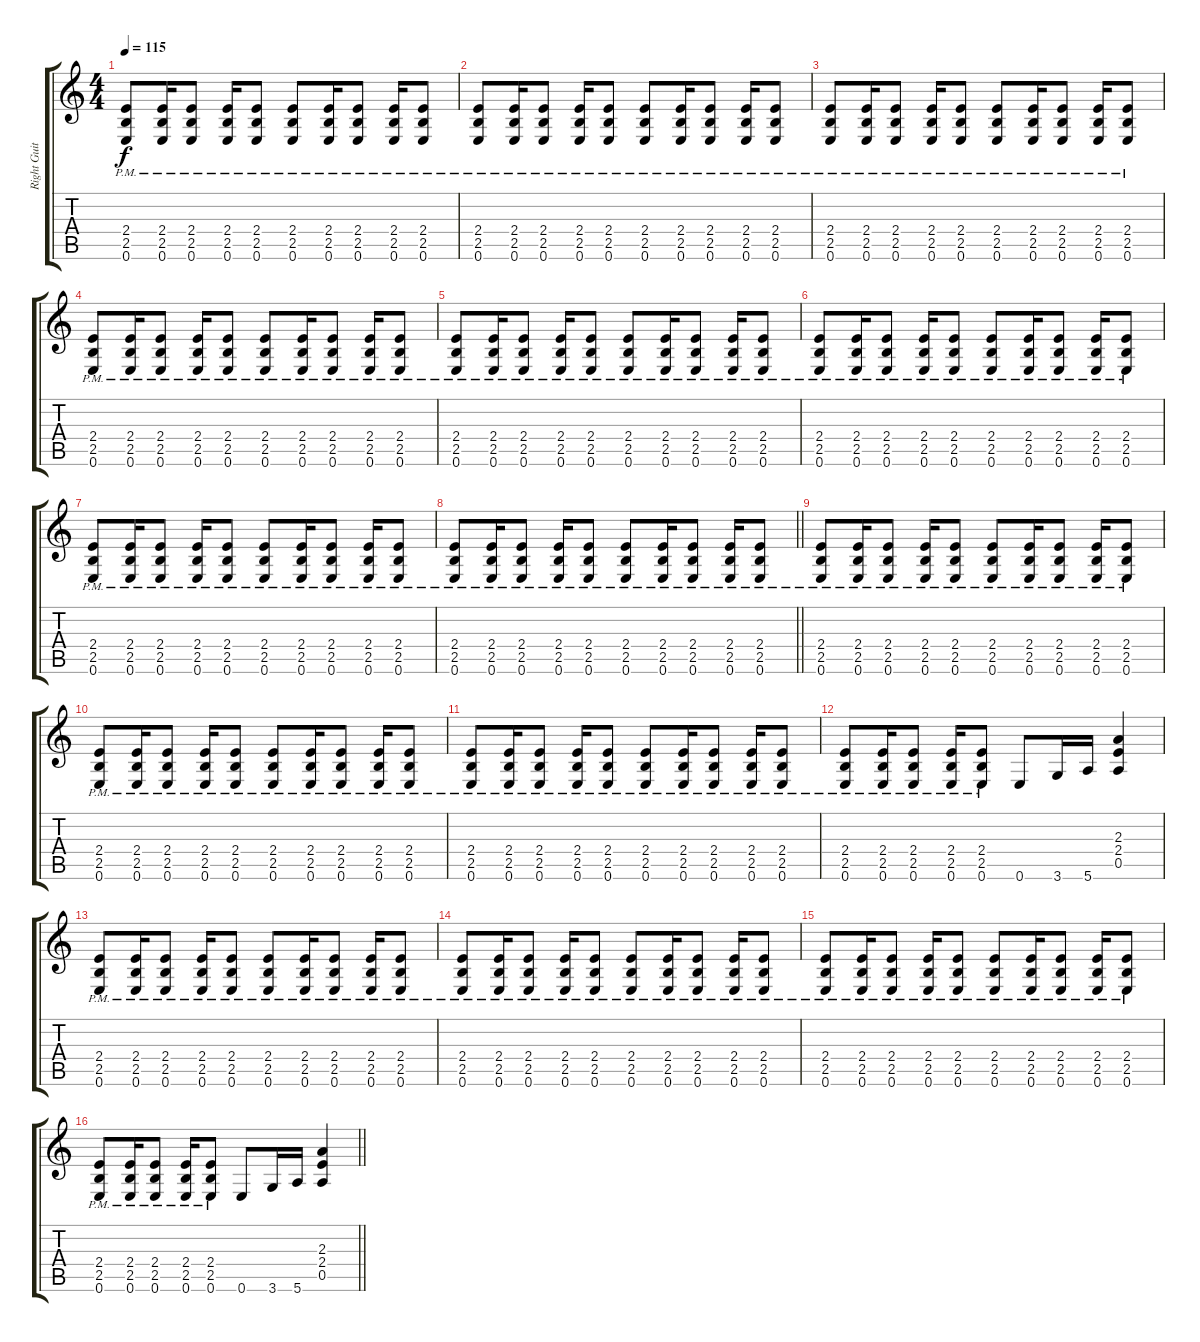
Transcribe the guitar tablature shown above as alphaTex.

\track ("Right Guitar" "Right Guit") {instrument distortionguitar}
\staff {score tabs}
\tuning (E4 B3 G3 D3 A2 E2) {hide}
\ts (4 4)
\section ("" "")
\tempo 115
\clef g2
\ks c
(2.4{pm} 2.5{pm} 0.6{pm}).8{dy f instrument distortionguitar} (2.4{pm} 2.5{pm} 0.6{pm}).16 (2.4{pm} 2.5{pm} 0.6{pm}).8 (2.4{pm} 2.5{pm} 0.6{pm}).16 (2.4{pm} 2.5{pm} 0.6{pm}).8 (2.4{pm} 2.5{pm} 0.6{pm}).8 (2.4{pm} 2.5{pm} 0.6{pm}).16 (2.4{pm} 2.5{pm} 0.6{pm}).8 (2.4{pm} 2.5{pm} 0.6{pm}).16 (2.4{pm} 2.5{pm} 0.6{pm}).8 |
(2.4{pm} 2.5{pm} 0.6{pm}).8 (2.4{pm} 2.5{pm} 0.6{pm}).16 (2.4{pm} 2.5{pm} 0.6{pm}).8 (2.4{pm} 2.5{pm} 0.6{pm}).16 (2.4{pm} 2.5{pm} 0.6{pm}).8 (2.4{pm} 2.5{pm} 0.6{pm}).8 (2.4{pm} 2.5{pm} 0.6{pm}).16 (2.4{pm} 2.5{pm} 0.6{pm}).8 (2.4{pm} 2.5{pm} 0.6{pm}).16 (2.4{pm} 2.5{pm} 0.6{pm}).8 |
(2.4{pm} 2.5{pm} 0.6{pm}).8 (2.4{pm} 2.5{pm} 0.6{pm}).16 (2.4{pm} 2.5{pm} 0.6{pm}).8 (2.4{pm} 2.5{pm} 0.6{pm}).16 (2.4{pm} 2.5{pm} 0.6{pm}).8 (2.4{pm} 2.5{pm} 0.6{pm}).8 (2.4{pm} 2.5{pm} 0.6{pm}).16 (2.4{pm} 2.5{pm} 0.6{pm}).8 (2.4{pm} 2.5{pm} 0.6{pm}).16 (2.4{pm} 2.5{pm} 0.6{pm}).8 |
(2.4{pm} 2.5{pm} 0.6{pm}).8 (2.4{pm} 2.5{pm} 0.6{pm}).16 (2.4{pm} 2.5{pm} 0.6{pm}).8 (2.4{pm} 2.5{pm} 0.6{pm}).16 (2.4{pm} 2.5{pm} 0.6{pm}).8 (2.4{pm} 2.5{pm} 0.6{pm}).8 (2.4{pm} 2.5{pm} 0.6{pm}).16 (2.4{pm} 2.5{pm} 0.6{pm}).8 (2.4{pm} 2.5{pm} 0.6{pm}).16 (2.4{pm} 2.5{pm} 0.6{pm}).8 |
(2.4{pm} 2.5{pm} 0.6{pm}).8 (2.4{pm} 2.5{pm} 0.6{pm}).16 (2.4{pm} 2.5{pm} 0.6{pm}).8 (2.4{pm} 2.5{pm} 0.6{pm}).16 (2.4{pm} 2.5{pm} 0.6{pm}).8 (2.4{pm} 2.5{pm} 0.6{pm}).8 (2.4{pm} 2.5{pm} 0.6{pm}).16 (2.4{pm} 2.5{pm} 0.6{pm}).8 (2.4{pm} 2.5{pm} 0.6{pm}).16 (2.4{pm} 2.5{pm} 0.6{pm}).8 |
(2.4{pm} 2.5{pm} 0.6{pm}).8 (2.4{pm} 2.5{pm} 0.6{pm}).16 (2.4{pm} 2.5{pm} 0.6{pm}).8 (2.4{pm} 2.5{pm} 0.6{pm}).16 (2.4{pm} 2.5{pm} 0.6{pm}).8 (2.4{pm} 2.5{pm} 0.6{pm}).8 (2.4{pm} 2.5{pm} 0.6{pm}).16 (2.4{pm} 2.5{pm} 0.6{pm}).8 (2.4{pm} 2.5{pm} 0.6{pm}).16 (2.4{pm} 2.5{pm} 0.6{pm}).8 |
(2.4{pm} 2.5{pm} 0.6{pm}).8 (2.4{pm} 2.5{pm} 0.6{pm}).16 (2.4{pm} 2.5{pm} 0.6{pm}).8 (2.4{pm} 2.5{pm} 0.6{pm}).16 (2.4{pm} 2.5{pm} 0.6{pm}).8 (2.4{pm} 2.5{pm} 0.6{pm}).8 (2.4{pm} 2.5{pm} 0.6{pm}).16 (2.4{pm} 2.5{pm} 0.6{pm}).8 (2.4{pm} 2.5{pm} 0.6{pm}).16 (2.4{pm} 2.5{pm} 0.6{pm}).8 |
\barLineRight lightlight
(2.4{pm} 2.5{pm} 0.6{pm}).8 (2.4{pm} 2.5{pm} 0.6{pm}).16 (2.4{pm} 2.5{pm} 0.6{pm}).8 (2.4{pm} 2.5{pm} 0.6{pm}).16 (2.4{pm} 2.5{pm} 0.6{pm}).8 (2.4{pm} 2.5{pm} 0.6{pm}).8 (2.4{pm} 2.5{pm} 0.6{pm}).16 (2.4{pm} 2.5{pm} 0.6{pm}).8 (2.4{pm} 2.5{pm} 0.6{pm}).16 (2.4{pm} 2.5{pm} 0.6{pm}).8 |
\section ("" "")
(2.4{pm} 2.5{pm} 0.6{pm}).8 (2.4{pm} 2.5{pm} 0.6{pm}).16 (2.4{pm} 2.5{pm} 0.6{pm}).8 (2.4{pm} 2.5{pm} 0.6{pm}).16 (2.4{pm} 2.5{pm} 0.6{pm}).8 (2.4{pm} 2.5{pm} 0.6{pm}).8 (2.4{pm} 2.5{pm} 0.6{pm}).16 (2.4{pm} 2.5{pm} 0.6{pm}).8 (2.4{pm} 2.5{pm} 0.6{pm}).16 (2.4{pm} 2.5{pm} 0.6{pm}).8 |
(2.4{pm} 2.5{pm} 0.6{pm}).8 (2.4{pm} 2.5{pm} 0.6{pm}).16 (2.4{pm} 2.5{pm} 0.6{pm}).8 (2.4{pm} 2.5{pm} 0.6{pm}).16 (2.4{pm} 2.5{pm} 0.6{pm}).8 (2.4{pm} 2.5{pm} 0.6{pm}).8 (2.4{pm} 2.5{pm} 0.6{pm}).16 (2.4{pm} 2.5{pm} 0.6{pm}).8 (2.4{pm} 2.5{pm} 0.6{pm}).16 (2.4{pm} 2.5{pm} 0.6{pm}).8 |
(2.4{pm} 2.5{pm} 0.6{pm}).8 (2.4{pm} 2.5{pm} 0.6{pm}).16 (2.4{pm} 2.5{pm} 0.6{pm}).8 (2.4{pm} 2.5{pm} 0.6{pm}).16 (2.4{pm} 2.5{pm} 0.6{pm}).8 (2.4{pm} 2.5{pm} 0.6{pm}).8 (2.4{pm} 2.5{pm} 0.6{pm}).16 (2.4{pm} 2.5{pm} 0.6{pm}).8 (2.4{pm} 2.5{pm} 0.6{pm}).16 (2.4{pm} 2.5{pm} 0.6{pm}).8 |
(2.4{pm} 2.5{pm} 0.6{pm}).8 (2.4{pm} 2.5{pm} 0.6{pm}).16 (2.4{pm} 2.5{pm} 0.6{pm}).8 (2.4{pm} 2.5{pm} 0.6{pm}).16 (2.4{pm} 2.5{pm} 0.6{pm}).8 0.6.8 3.6.16 5.6.16 (2.3 2.4 0.5).4 |
(2.4{pm} 2.5{pm} 0.6{pm}).8 (2.4{pm} 2.5{pm} 0.6{pm}).16 (2.4{pm} 2.5{pm} 0.6{pm}).8 (2.4{pm} 2.5{pm} 0.6{pm}).16 (2.4{pm} 2.5{pm} 0.6{pm}).8 (2.4{pm} 2.5{pm} 0.6{pm}).8 (2.4{pm} 2.5{pm} 0.6{pm}).16 (2.4{pm} 2.5{pm} 0.6{pm}).8 (2.4{pm} 2.5{pm} 0.6{pm}).16 (2.4{pm} 2.5{pm} 0.6{pm}).8 |
(2.4{pm} 2.5{pm} 0.6{pm}).8 (2.4{pm} 2.5{pm} 0.6{pm}).16 (2.4{pm} 2.5{pm} 0.6{pm}).8 (2.4{pm} 2.5{pm} 0.6{pm}).16 (2.4{pm} 2.5{pm} 0.6{pm}).8 (2.4{pm} 2.5{pm} 0.6{pm}).8 (2.4{pm} 2.5{pm} 0.6{pm}).16 (2.4{pm} 2.5{pm} 0.6{pm}).8 (2.4{pm} 2.5{pm} 0.6{pm}).16 (2.4{pm} 2.5{pm} 0.6{pm}).8 |
(2.4{pm} 2.5{pm} 0.6{pm}).8 (2.4{pm} 2.5{pm} 0.6{pm}).16 (2.4{pm} 2.5{pm} 0.6{pm}).8 (2.4{pm} 2.5{pm} 0.6{pm}).16 (2.4{pm} 2.5{pm} 0.6{pm}).8 (2.4{pm} 2.5{pm} 0.6{pm}).8 (2.4{pm} 2.5{pm} 0.6{pm}).16 (2.4{pm} 2.5{pm} 0.6{pm}).8 (2.4{pm} 2.5{pm} 0.6{pm}).16 (2.4{pm} 2.5{pm} 0.6{pm}).8 |
\barLineRight lightlight
(2.4{pm} 2.5{pm} 0.6{pm}).8 (2.4{pm} 2.5{pm} 0.6{pm}).16 (2.4{pm} 2.5{pm} 0.6{pm}).8 (2.4{pm} 2.5{pm} 0.6{pm}).16 (2.4{pm} 2.5{pm} 0.6{pm}).8 0.6.8 3.6.16 5.6.16 (2.3 2.4 0.5).4
